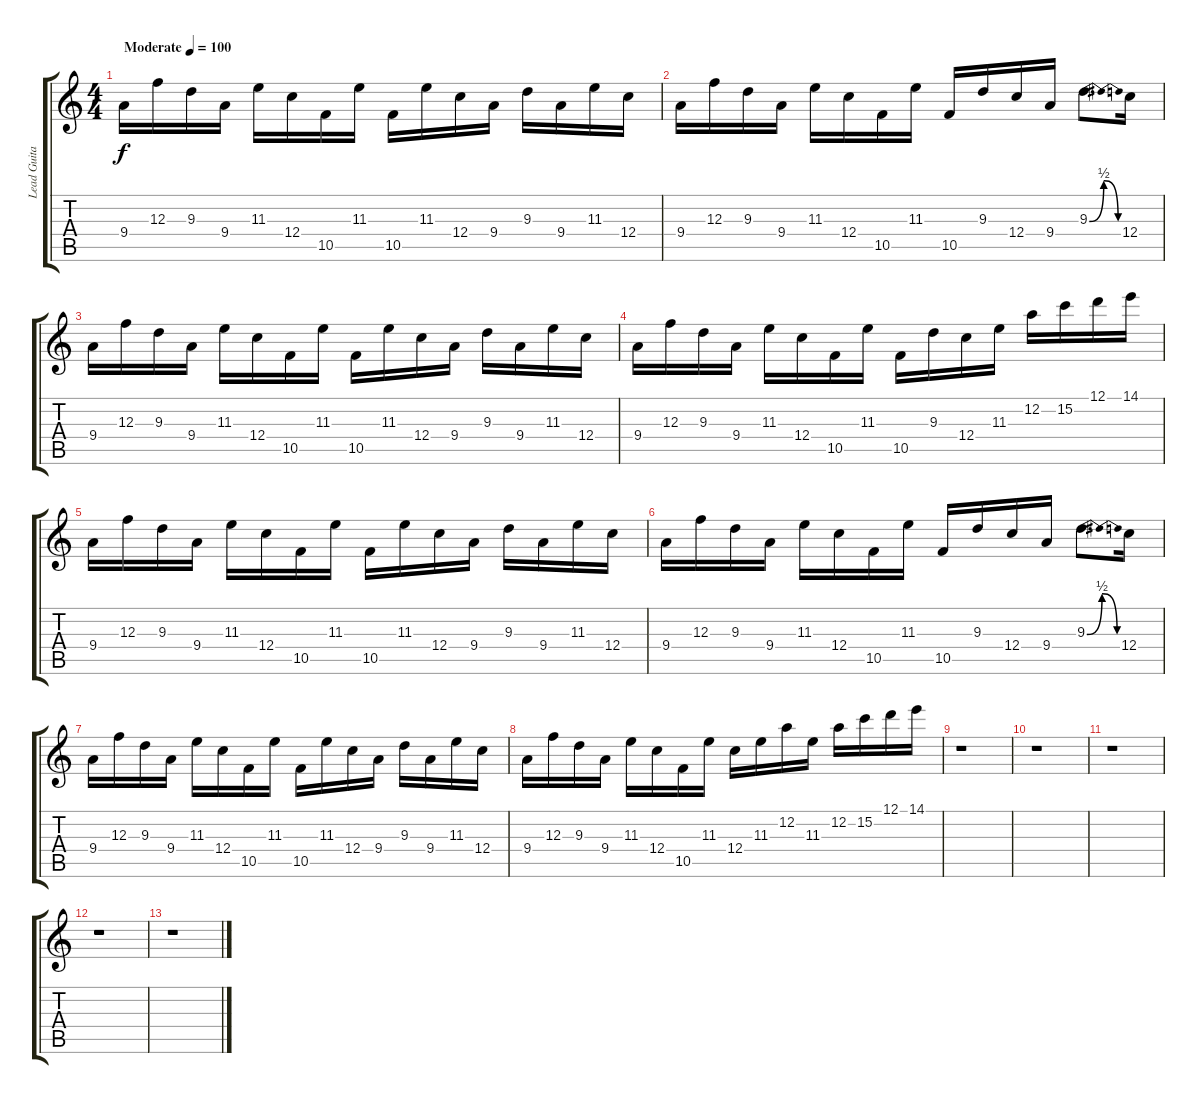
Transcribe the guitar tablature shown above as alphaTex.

\track ("Lead Guitar" "Lead Guita") {instrument overdrivenguitar}
\staff {score tabs}
\tuning (D4 A3 F3 C3 G2 D2) {hide}
\ts (4 4)
\tempo (100 "Moderate")
\clef g2
\ks c
9.4.16{dy f instrument overdrivenguitar} 12.3.16 9.3.16 9.4.16 11.3.16 12.4.16 10.5.16 11.3.16 10.5.16 11.3.16 12.4.16 9.4.16 9.3.16 9.4.16 11.3.16 12.4.16 |
9.4.16 12.3.16 9.3.16 9.4.16 11.3.16 12.4.16 10.5.16 11.3.16 10.5.16 9.3.16 12.4.16 9.4.16 9.3{be (bendrelease 0 0 30 2 30 2 60 0)}.8{d} 12.4.16 |
9.4.16 12.3.16 9.3.16 9.4.16 11.3.16 12.4.16 10.5.16 11.3.16 10.5.16 11.3.16 12.4.16 9.4.16 9.3.16 9.4.16 11.3.16 12.4.16 |
9.4.16 12.3.16 9.3.16 9.4.16 11.3.16 12.4.16 10.5.16 11.3.16 10.5.16 9.3.16 12.4.16 11.3.16 12.2.16 15.2.16 12.1.16 14.1.16 |
9.4.16 12.3.16 9.3.16 9.4.16 11.3.16 12.4.16 10.5.16 11.3.16 10.5.16 11.3.16 12.4.16 9.4.16 9.3.16 9.4.16 11.3.16 12.4.16 |
9.4.16 12.3.16 9.3.16 9.4.16 11.3.16 12.4.16 10.5.16 11.3.16 10.5.16 9.3.16 12.4.16 9.4.16 9.3{be (bendrelease 0 0 30 2 30 2 60 0)}.8{d} 12.4.16 |
9.4.16 12.3.16 9.3.16 9.4.16 11.3.16 12.4.16 10.5.16 11.3.16 10.5.16 11.3.16 12.4.16 9.4.16 9.3.16 9.4.16 11.3.16 12.4.16 |
9.4.16 12.3.16 9.3.16 9.4.16 11.3.16 12.4.16 10.5.16 11.3.16 12.4.16 11.3.16 12.2.16 11.3.16 12.2.16 15.2.16 12.1.16 14.1.16 |
r.1 |
r.1 |
r.1 |
r.1 |
r.1
